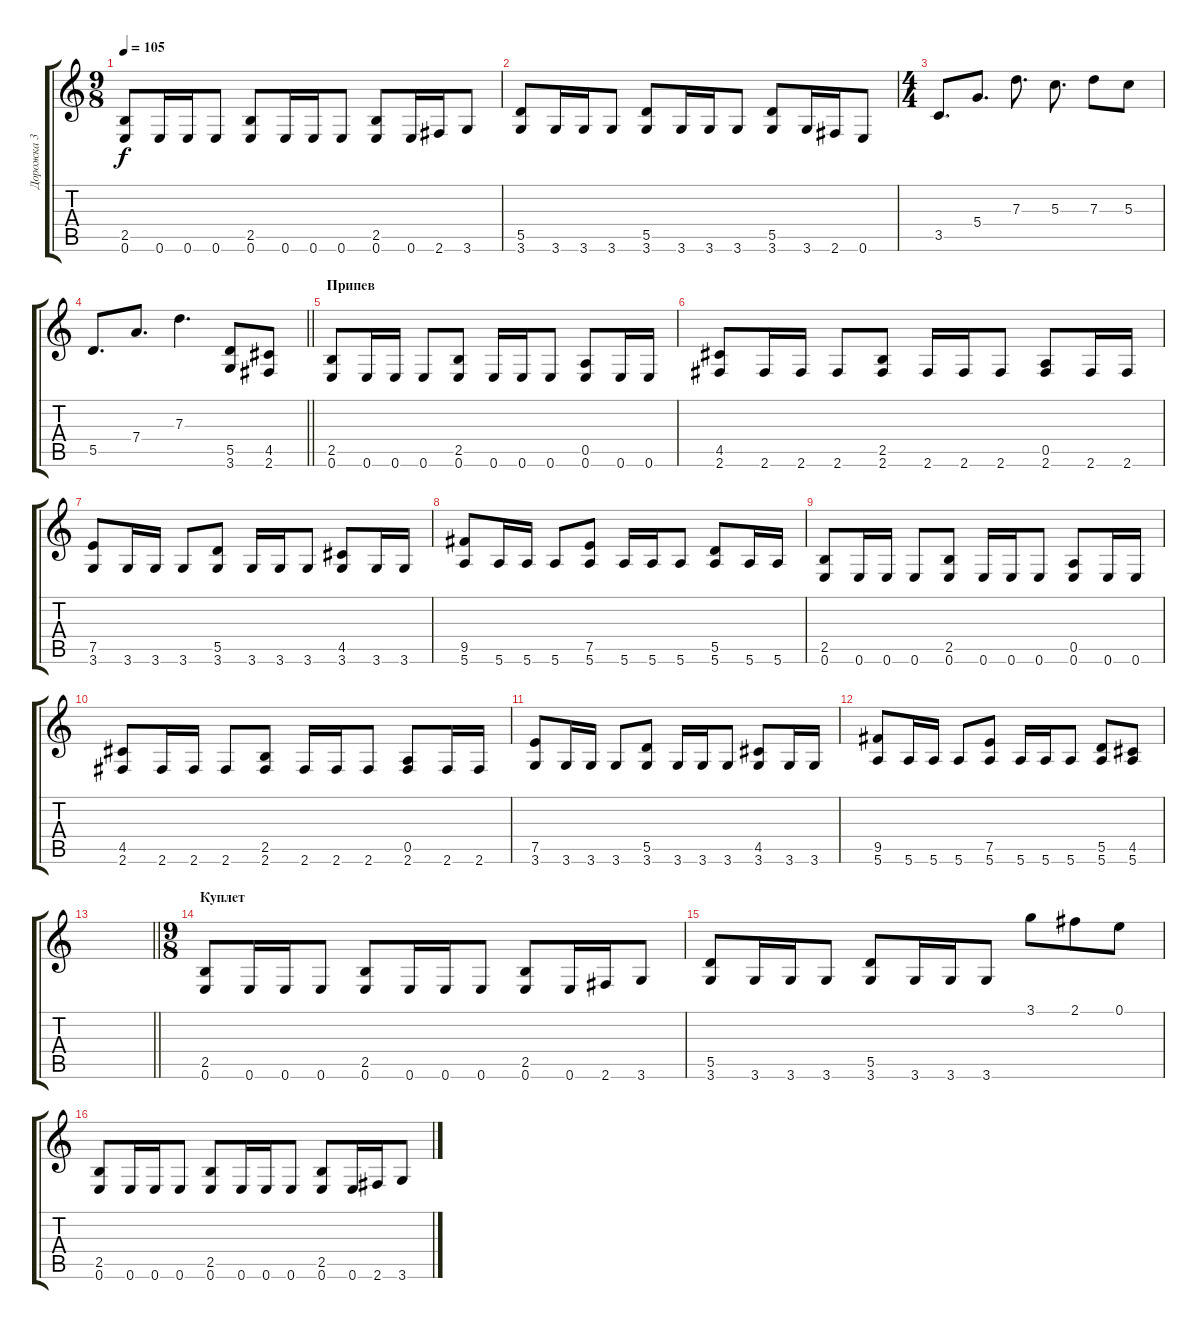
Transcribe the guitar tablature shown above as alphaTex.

\track ("Дорожка 3" "Дорожка 3") {instrument distortionguitar}
\staff {score tabs}
\tuning (E4 B3 G3 D3 A2 E2) {hide}
\ts (9 8)
\tempo 105
\clef g2
\ks c
(2.5 0.6).8{dy f} 0.6.16 0.6.16 0.6.8 (2.5 0.6).8 0.6.16 0.6.16 0.6.8 (2.5 0.6).8 0.6.16 2.6.16 3.6.8 |
(5.5 3.6).8 3.6.16 3.6.16 3.6.8 (5.5 3.6).8 3.6.16 3.6.16 3.6.8 (5.5 3.6).8 3.6.16 2.6.16 0.6.8 |
\ts (4 4)
3.5.8{d} 5.4.8{d} 7.3.8{d} 5.3.8{d} 7.3.8 5.3.8 |
\barLineRight lightlight
5.5.8{d} 7.4.8{d} 7.3.4{d} (5.5 3.6).8 (4.5 2.6).8 |
\section ("" "Припев")
(2.5 0.6).8 0.6.16 0.6.16 0.6.8 (2.5 0.6).8 0.6.16 0.6.16 0.6.8 (0.5 0.6).8 0.6.16 0.6.16 |
(4.5 2.6).8 2.6.16 2.6.16 2.6.8 (2.5 2.6).8 2.6.16 2.6.16 2.6.8 (0.5 2.6).8 2.6.16 2.6.16 |
(7.5 3.6).8 3.6.16 3.6.16 3.6.8 (5.5 3.6).8 3.6.16 3.6.16 3.6.8 (4.5 3.6).8 3.6.16 3.6.16 |
(9.5 5.6).8 5.6.16 5.6.16 5.6.8 (7.5 5.6).8 5.6.16 5.6.16 5.6.8 (5.5 5.6).8 5.6.16 5.6.16 |
(2.5 0.6).8 0.6.16 0.6.16 0.6.8 (2.5 0.6).8 0.6.16 0.6.16 0.6.8 (0.5 0.6).8 0.6.16 0.6.16 |
(4.5 2.6).8 2.6.16 2.6.16 2.6.8 (2.5 2.6).8 2.6.16 2.6.16 2.6.8 (0.5 2.6).8 2.6.16 2.6.16 |
(7.5 3.6).8 3.6.16 3.6.16 3.6.8 (5.5 3.6).8 3.6.16 3.6.16 3.6.8 (4.5 3.6).8 3.6.16 3.6.16 |
(9.5 5.6).8 5.6.16 5.6.16 5.6.8 (7.5 5.6).8 5.6.16 5.6.16 5.6.8 (5.5 5.6).8 (4.5 5.6).8 |
\barLineRight lightlight
|
\ts (9 8)
\section ("" "Куплет")
(2.5 0.6).8 0.6.16 0.6.16 0.6.8 (2.5 0.6).8 0.6.16 0.6.16 0.6.8 (2.5 0.6).8 0.6.16 2.6.16 3.6.8 |
(5.5 3.6).8 3.6.16 3.6.16 3.6.8 (5.5 3.6).8 3.6.16 3.6.16 3.6.8 3.1.8 2.1.8 0.1.8 |
(2.5 0.6).8 0.6.16 0.6.16 0.6.8 (2.5 0.6).8 0.6.16 0.6.16 0.6.8 (2.5 0.6).8 0.6.16 2.6.16 3.6.8
